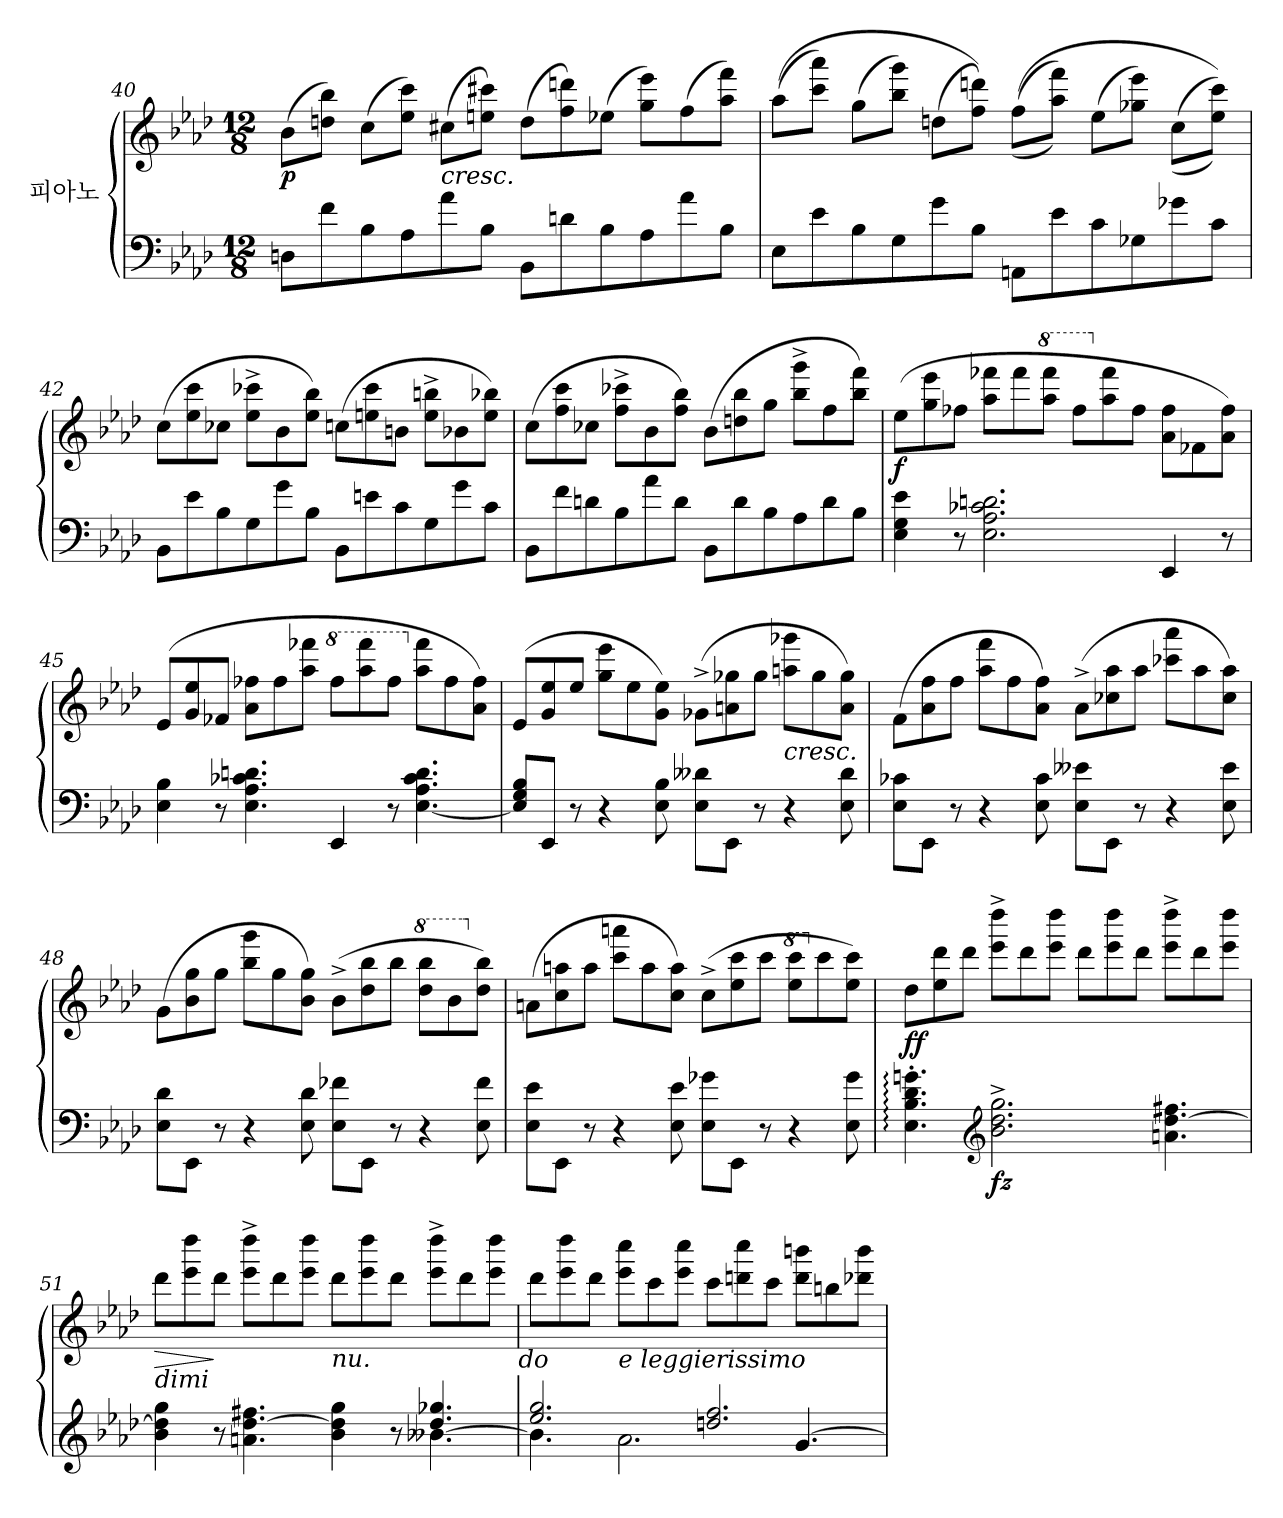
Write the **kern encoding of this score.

**kern	**kern	**dynam
*part1	*part1	*part1
*staff2	*staff1	*staff1/2
*I"피아노	*	*
!!LO:LB:g=z
*clefF4	*clefG2	*
*k[b-e-a-d-]	*k[b-e-a-d-]	*
*M12/8	*M12/8	*
=40	=40	=40
!	!	!LO:DY:b
8Dn\L	(8b-\L	p
8f\	8ddn\ 8bb-\J)	.
8B-\	(8cc\L	.
8A-\	8ee-\ 8ccc\J)	.
!	!LO:TX:b:i:t=cresc.	!
8a-\	(8cc#X\L	.
8B-\J	8een\ 8ccc#X\J)	.
8BB-\L	(8dd\L	.
8dn\	8ff\ 8dddn\)	.
8B-\	(8ee-X\J	.
8A-\	8gg\ 8eee-\L)	.
8a-\	(8ff\	.
8B-\J	8aa-\ 8fff\J)	.
=41	=41	=41
8E-\L	((8aa-\L	.
8e-\	8ccc\ 8aaa-\J)	.
8B-\	(8gg\L	.
8G\	8bb-\ 8ggg\J)	.
8g\	(8ddn\L	.
8B-\J	8ff\ 8dddn\J))	.
8AAn\L	(((8ff\L	.
8e-\	8aa-\ 8fff\J))	.
8c\	(8ee-\L	.
8G-X\	8gg-X\ 8eee-\J)	.
8g-X\	((8cc\L	.
8c\J	8ee-\ 8ccc\J)))	.
=42	=42	=42
8BB-\L	(8cc\L	.
8e-\	8ee-\ 8ccc\	.
8B-\	8cc-X\J	.
8G\	8ee-\^ 8ccc-X\^L	.
8g\	8b-\	.
8B-\J	8ee-\ 8bb-\J)	.
8BB-\L	(8ccn\L	.
8en\	8een\ 8ccc-\	.
8c\	8bn\J	.
8G\	8ee\^ 8bbn\^L	.
8g\	8b-X\	.
8c\J	8ee\ 8bb-X\J)	.
!!LO:LB:g=z
=43	=43	=43
8BB-\L	(8cc\L	.
8f\	8ff\ 8ccc\	.
8dn\	8cc-X\J	.
8B-\	8ff\^ 8ccc-X\^L	.
8a-\	8b-\	.
8d\J	8ff\ 8bb-\J)	.
8BB-\L	(8b-\L	.
8d\	8ddn\ 8bb-\	.
8B-\	8gg\J	.
8A-\	8bb-\^ 8ggg\^L	.
8d\	8ff\	.
8B-\J	8bb-\ 8fff\J)	.
=44	=44	=44
!	!	!LO:DY:b
4E-\ 4G\ 4e-\	(8ee-\L	f
.	8gg\ 8eee-\	.
8r	8ff-X\J	.
2.E-\ 2.A-\ 2.c-X\ 2.dn\	8aa-\ 8fff-X\L	.
.	8fff-\	.
*	*8va	*
.	8aaa-\ 8ffff-\J	.
.	8fff-\L	.
*	*X8va	*
.	8aa-\ 8fff-\	.
.	8ff-\J	.
4EE-/	8a-\ 8ff-\L	.
.	8f-X\	.
8r	8a-\ 8ff-\J)	.
=45	=45	=45
4E-\ 4B-\	(8e-/L	.
.	8g/ 8ee-/	.
8r	8f-X/J	.
4.E-\ 4.A-\ 4.c-X\ 4.dn\	8a-\ 8ff-X\L	.
.	8ff-\	.
.	8aa-\ 8fff-X\J	.
*	*8va	*
4EE-/	8fff-\L	.
.	8aaa-\ 8ffff-\	.
8r	8fff-\J	.
*	*X8va	*
[4.E-\ 4.A-\ 4.c-\ 4.d\	8aa-\ 8fff-\L	.
.	8ff-\	.
.	8a-\ 8ff-\J)	.
!!LO:LB:g=z
=46	=46	=46
8E-/] 8G/ 8B-/L	(8e-/L	.
8EE-/J	8g/ 8ee-/	.
8r	8ee-/J	.
4r	8gg\ 8eee-\L	.
.	8ee-\	.
8E-\ 8B-\	8g\ 8ee-\J)	.
8E-\ 8d--X\L	(8g-X^\L	.
8EE-\J	8an\ 8gg-X\	.
8r	8gg-\J	.
!	!LO:TX:b:i:t=cresc.	!
4r	8aan\ 8ggg-X\L	.
.	8gg-\	.
8E-\ 8d--\	8a\ 8gg-\J)	.
=47	=47	=47
8E-\ 8c-X\L	(8f\L	.
8EE-\J	8a-\ 8ff\	.
8r	8ff\J	.
4r	8aa-\ 8fff\L	.
.	8ff\	.
8E-\ 8c-\	8a-\ 8ff\J)	.
8E-\ 8e--X\L	(8a-^\L	.
8EE-\J	8cc-X\ 8aa-\	.
8r	8aa-\J	.
4r	8ccc-X\ 8aaa-\L	.
.	8aa-\	.
8E-\ 8e--\	8cc-\ 8aa-\J)	.
=48	=48	=48
8E-\ 8d-\L	(8g\L	.
8EE-\J	8b-\ 8gg\	.
8r	8gg\J	.
4r	8bb-\ 8ggg\L	.
.	8gg\	.
8E-\ 8d-\	8b-\ 8gg\J)	.
8E-\ 8f-X\L	(8b-^\L	.
8EE-\J	8dd-\ 8bb-\	.
8r	8bb-\J	.
*	*8va	*
4r	8ddd-\ 8bbb-\L	.
.	8bb-\	.
*	*X8va	*
8E-\ 8f-\	8dd-\ 8bb-\J)	.
!!LO:PB:g=z
=49	=49	=49
8E-\ 8e-\L	(8an\L	.
8EE-\J	8cc\ 8aan\	.
8r	8aa\J	.
4r	8ccc\ 8aaan\L	.
.	8aa\	.
8E-\ 8e-\	8cc\ 8aa\J)	.
8E-\ 8g-X\L	(8cc^\L	.
8EE-\J	8ee-\ 8ccc\	.
8r	8ccc\J	.
*	*8va	*
4r	8eee-\ 8cccc\L	.
*	*X8va	*
.	8ccc\	.
8E-\ 8g-\	8ee-\ 8ccc\J)	.
!!LO:LB:g=z
=50	=50	=50
!	!	!LO:DY:b
4.E-\:' 4.B-\:' 4.d-\:' 4.gn\:'	8dd-\L	ff
.	8ee-\ 8ddd-\	.
.	8ddd-\J	.
*clefG2	*	*
!	!	!LO:DY:b=2
2.b-\^ 2.dd-\^ 2.gg\^	8eee-\^ 8dddd-\^L	fz
.	8ddd-\	.
.	8eee-\ 8dddd-\J	.
.	8ddd-\L	.
.	8eee-\ 8dddd-\	.
.	8ddd-\J	.
4.an\ [4.dd-\ 4.ff#X\	8eee-\^ 8dddd-\^L	.
.	8ddd-\	.
.	8eee-\ 8dddd-\J	.
=51	=51	=51
*^	*	*
!	!	!LO:TX:b:i:t=dimi	!
!	!	!	!LO:HP:b
4b-\ 4dd-\] 4gg\	8ryy	8ddd-\L	>
*v	*v	*	*
.	8eee-\ 8dddd-\	.
8r	8ddd-\J	]
4.an\ [4.dd-\ 4.ff#X\	8eee-\^ 8dddd-\^L	.
.	8ddd-\	.
.	8eee-\ 8dddd-\J	.
!	!LO:TX:b:i:t=nu.	!
4b-\ 4dd-\] 4gg\	8ddd-\L	.
.	8eee-\ 8dddd-\	.
8r	8ddd-\J	.
*^	*	*
[4.b--X\	4.dd-/ 4.gg-X/	8eee-\^ 8dddd-\^L	.
.	.	8ddd-\	.
.	.	8eee-\ 8dddd-\J	.
!	!	!LO:TX:b:i:t=do	!
=52	=52	=52	=52
4.b--\]	2.ee-/ 2.gg/	8ddd-\L	.
.	.	8eee-\ 8dddd-\	.
.	.	8ddd-\J	.
!	!	!LO:TX:b:i:t=e        leggierissimo	!
2.a-\	.	8eee-\ 8cccc\L	.
.	.	8ccc\	.
.	.	8eee-\ 8cccc\J	.
.	2.ddn/ 2.ff/	8ccc\L	.
.	.	8dddn\ 8cccc\	.
.	.	8ccc\J	.
[4.g/	.	8ddd\ 8bbbn\L	.
.	.	8bbn\	.
.	.	8ddd-X\ 8bbb\J	.
*v	*v	*	*
=	=	=
*-	*-	*-
